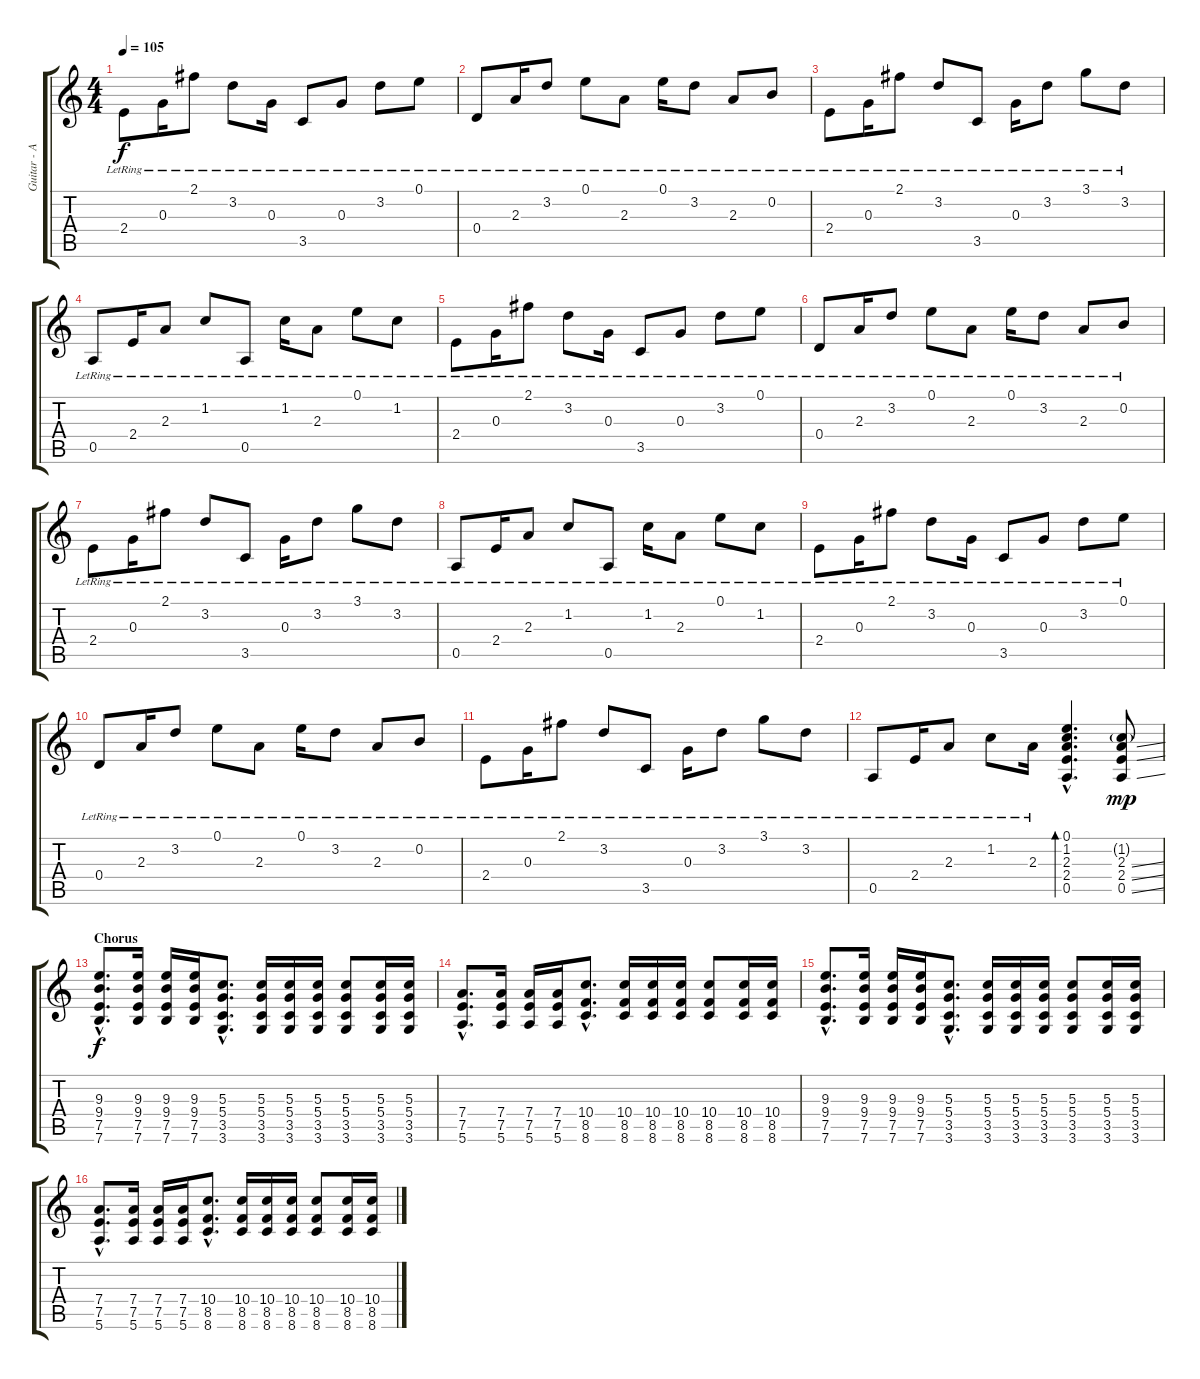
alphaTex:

\track ("Guitar - Acoustic" "Guitar - A") {instrument acousticguitarsteel}
\staff {score tabs}
\tuning (E4 B3 G3 D3 A2 E2) {hide}
\ts (4 4)
\tempo 105
\clef g2
\ks c
2.4{lr}.8{dy f} 0.3{lr}.16 2.1{lr}.8 3.2{lr}.8 0.3{lr}.16 3.5{lr}.8 0.3{lr}.8 3.2{lr}.8 0.1{lr}.8 |
0.4{lr}.8 2.3{lr}.16 3.2{lr}.8 0.1{lr}.8 2.3{lr}.8 0.1{lr}.16 3.2{lr}.8 2.3{lr}.8 0.2{lr}.8 |
2.4{lr}.8 0.3{lr}.16 2.1{lr}.8 3.2{lr}.8 3.5{lr}.8 0.3{lr}.16 3.2{lr}.8 3.1{lr}.8 3.2{lr}.8 |
0.5{lr}.8 2.4{lr}.16 2.3{lr}.8 1.2{lr}.8 0.5{lr}.8 1.2{lr}.16 2.3{lr}.8 0.1{lr}.8 1.2{lr}.8 |
2.4{lr}.8 0.3{lr}.16 2.1{lr}.8 3.2{lr}.8 0.3{lr}.16 3.5{lr}.8 0.3{lr}.8 3.2{lr}.8 0.1{lr}.8 |
0.4{lr}.8 2.3{lr}.16 3.2{lr}.8 0.1{lr}.8 2.3{lr}.8 0.1{lr}.16 3.2{lr}.8 2.3{lr}.8 0.2{lr}.8 |
2.4{lr}.8 0.3{lr}.16 2.1{lr}.8 3.2{lr}.8 3.5{lr}.8 0.3{lr}.16 3.2{lr}.8 3.1{lr}.8 3.2{lr}.8 |
0.5{lr}.8 2.4{lr}.16 2.3{lr}.8 1.2{lr}.8 0.5{lr}.8 1.2{lr}.16 2.3{lr}.8 0.1{lr}.8 1.2{lr}.8 |
2.4{lr}.8 0.3{lr}.16 2.1{lr}.8 3.2{lr}.8 0.3{lr}.16 3.5{lr}.8 0.3{lr}.8 3.2{lr}.8 0.1{lr}.8 |
0.4{lr}.8 2.3{lr}.16 3.2{lr}.8 0.1{lr}.8 2.3{lr}.8 0.1{lr}.16 3.2{lr}.8 2.3{lr}.8 0.2{lr}.8 |
2.4{lr}.8 0.3{lr}.16 2.1{lr}.8 3.2{lr}.8 3.5{lr}.8 0.3{lr}.16 3.2{lr}.8 3.1{lr}.8 3.2{lr}.8 |
0.5{lr}.8 2.4{lr}.16 2.3{lr}.8 1.2{lr}.8 2.3{lr}.16 (0.1{hac} 1.2{hac} 2.3{hac} 2.4{hac} 0.5{hac}).4{d bd 60} (1.2{g} 2.3{ss} 2.4{ss} 0.5{ss}).8{dy mp} |
\section ("" "Chorus")
(9.3{hac} 9.4{hac} 7.5{hac} 7.6{hac}).8{d dy f volume 9} (9.3 9.4 7.5 7.6).16 (9.3 9.4 7.5 7.6).16 (9.3 9.4 7.5 7.6).16 (5.3{hac} 5.4{hac} 3.5{hac} 3.6{hac}).8{d} (5.3 5.4 3.5 3.6).16 (5.3 5.4 3.5 3.6).16 (5.3 5.4 3.5 3.6).16 (5.3 5.4 3.5 3.6).8 (5.3 5.4 3.5 3.6).16 (5.3 5.4 3.5 3.6).16 |
(7.4{hac} 7.5{hac} 5.6{hac}).8{d} (7.4 7.5 5.6).16 (7.4 7.5 5.6).16 (7.4 7.5 5.6).16 (10.4{hac} 8.5{hac} 8.6{hac}).8{d} (10.4 8.5 8.6).16 (10.4 8.5 8.6).16 (10.4 8.5 8.6).16 (10.4 8.5 8.6).8 (10.4 8.5 8.6).16 (10.4 8.5 8.6).16 |
(9.3{hac} 9.4{hac} 7.5{hac} 7.6{hac}).8{d} (9.3 9.4 7.5 7.6).16 (9.3 9.4 7.5 7.6).16 (9.3 9.4 7.5 7.6).16 (5.3{hac} 5.4{hac} 3.5{hac} 3.6{hac}).8{d} (5.3 5.4 3.5 3.6).16 (5.3 5.4 3.5 3.6).16 (5.3 5.4 3.5 3.6).16 (5.3 5.4 3.5 3.6).8 (5.3 5.4 3.5 3.6).16 (5.3 5.4 3.5 3.6).16 |
(7.4{hac} 7.5{hac} 5.6{hac}).8{d} (7.4 7.5 5.6).16 (7.4 7.5 5.6).16 (7.4 7.5 5.6).16 (10.4{hac} 8.5{hac} 8.6{hac}).8{d} (10.4 8.5 8.6).16 (10.4 8.5 8.6).16 (10.4 8.5 8.6).16 (10.4 8.5 8.6).8 (10.4 8.5 8.6).16 (10.4 8.5 8.6).16
